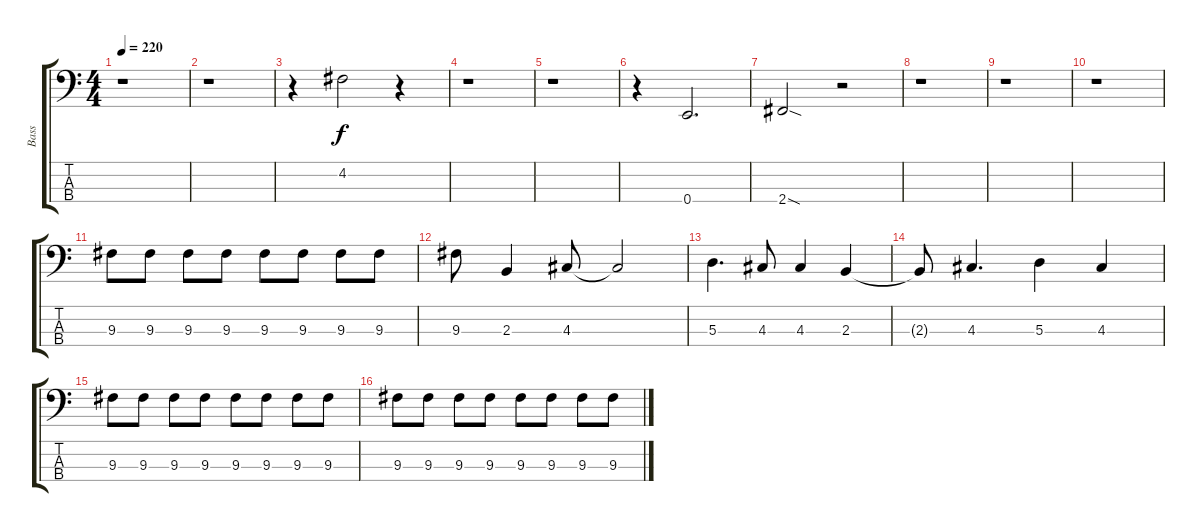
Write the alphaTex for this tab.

\track ("Bass" "Bass") {instrument electricbassfinger}
\staff {score tabs}
\tuning (G2 D2 A1 E1) {hide}
\ts (4 4)
\tempo 220
\clef f4
\ks c
r.1{dy f} |
r.1 |
r.4 4.2.2 r.4 |
r.1 |
r.1 |
r.4 0.4.2{d} |
2.4{sod}.2 r.2 |
r.1 |
r.1 |
r.1 |
9.3.8 9.3.8 9.3.8 9.3.8 9.3.8 9.3.8 9.3.8 9.3.8 |
9.3.8 2.3.4 4.3.8 4.3{t}.2 |
5.3.4{d} 4.3.8 4.3.4 2.3.4 |
2.3{t}.8 4.3.4{d} 5.3.4 4.3.4 |
9.3.8 9.3.8 9.3.8 9.3.8 9.3.8 9.3.8 9.3.8 9.3.8 |
9.3.8 9.3.8 9.3.8 9.3.8 9.3.8 9.3.8 9.3.8 9.3.8
